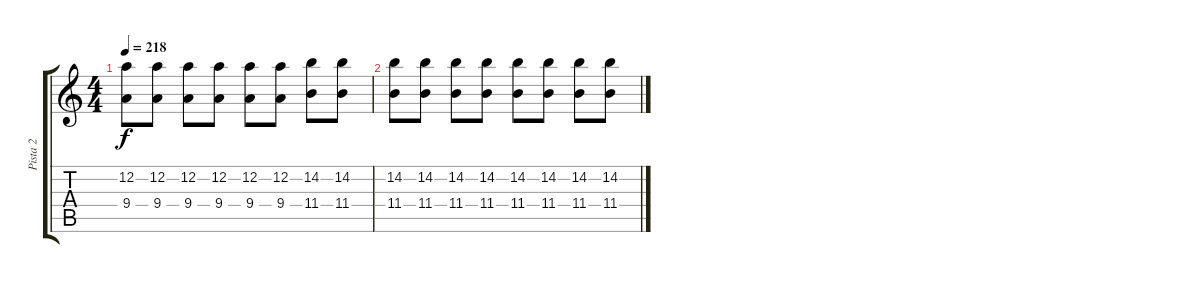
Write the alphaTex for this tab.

\track ("Pista 2" "Pista 2") {solo instrument distortionguitar}
\staff {score tabs}
\tuning (D4 A3 F3 C3 G2 D2) {hide}
\ts (4 4)
\tempo 218
\clef g2
\ks c
(12.2 9.4).8{dy f} (12.2 9.4).8 (12.2 9.4).8 (12.2 9.4).8 (12.2 9.4).8 (12.2 9.4).8 (14.2 11.4).8 (14.2 11.4).8 |
(14.2 11.4).8 (14.2 11.4).8 (14.2 11.4).8 (14.2 11.4).8 (14.2 11.4).8 (14.2 11.4).8 (14.2 11.4).8 (14.2 11.4).8
